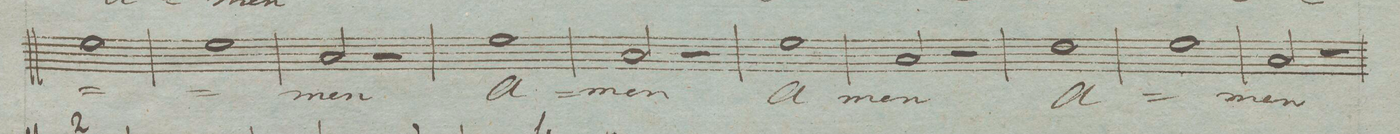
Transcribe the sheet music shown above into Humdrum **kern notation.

**kern	**text	**dynam
*I"Baſso. Tutti._ i Solo	*	*
*clefF4	*	*
*k[]	*	*
*met(c)	*	*
*M4/4	*	*
1G	.	.
=151	=151	=151
1G	.	.
=152	=152	=152
2C/	-men	.
2r	.	.
=153	=153	=153
1G	a-	.
=154	=154	=154
2C/	-men	.
2r	.	.
=155	=155	=155
1G	a-	.
=156	=156	=156
2C/	-men	.
2r	.	.
=157	=157	=157
1F	a-	.
=158	=158	=158
1G	.	.
=159	=159	=159
2C/	-men	.
2r	.	.
=160	=160	=160
*-	*-	*-
